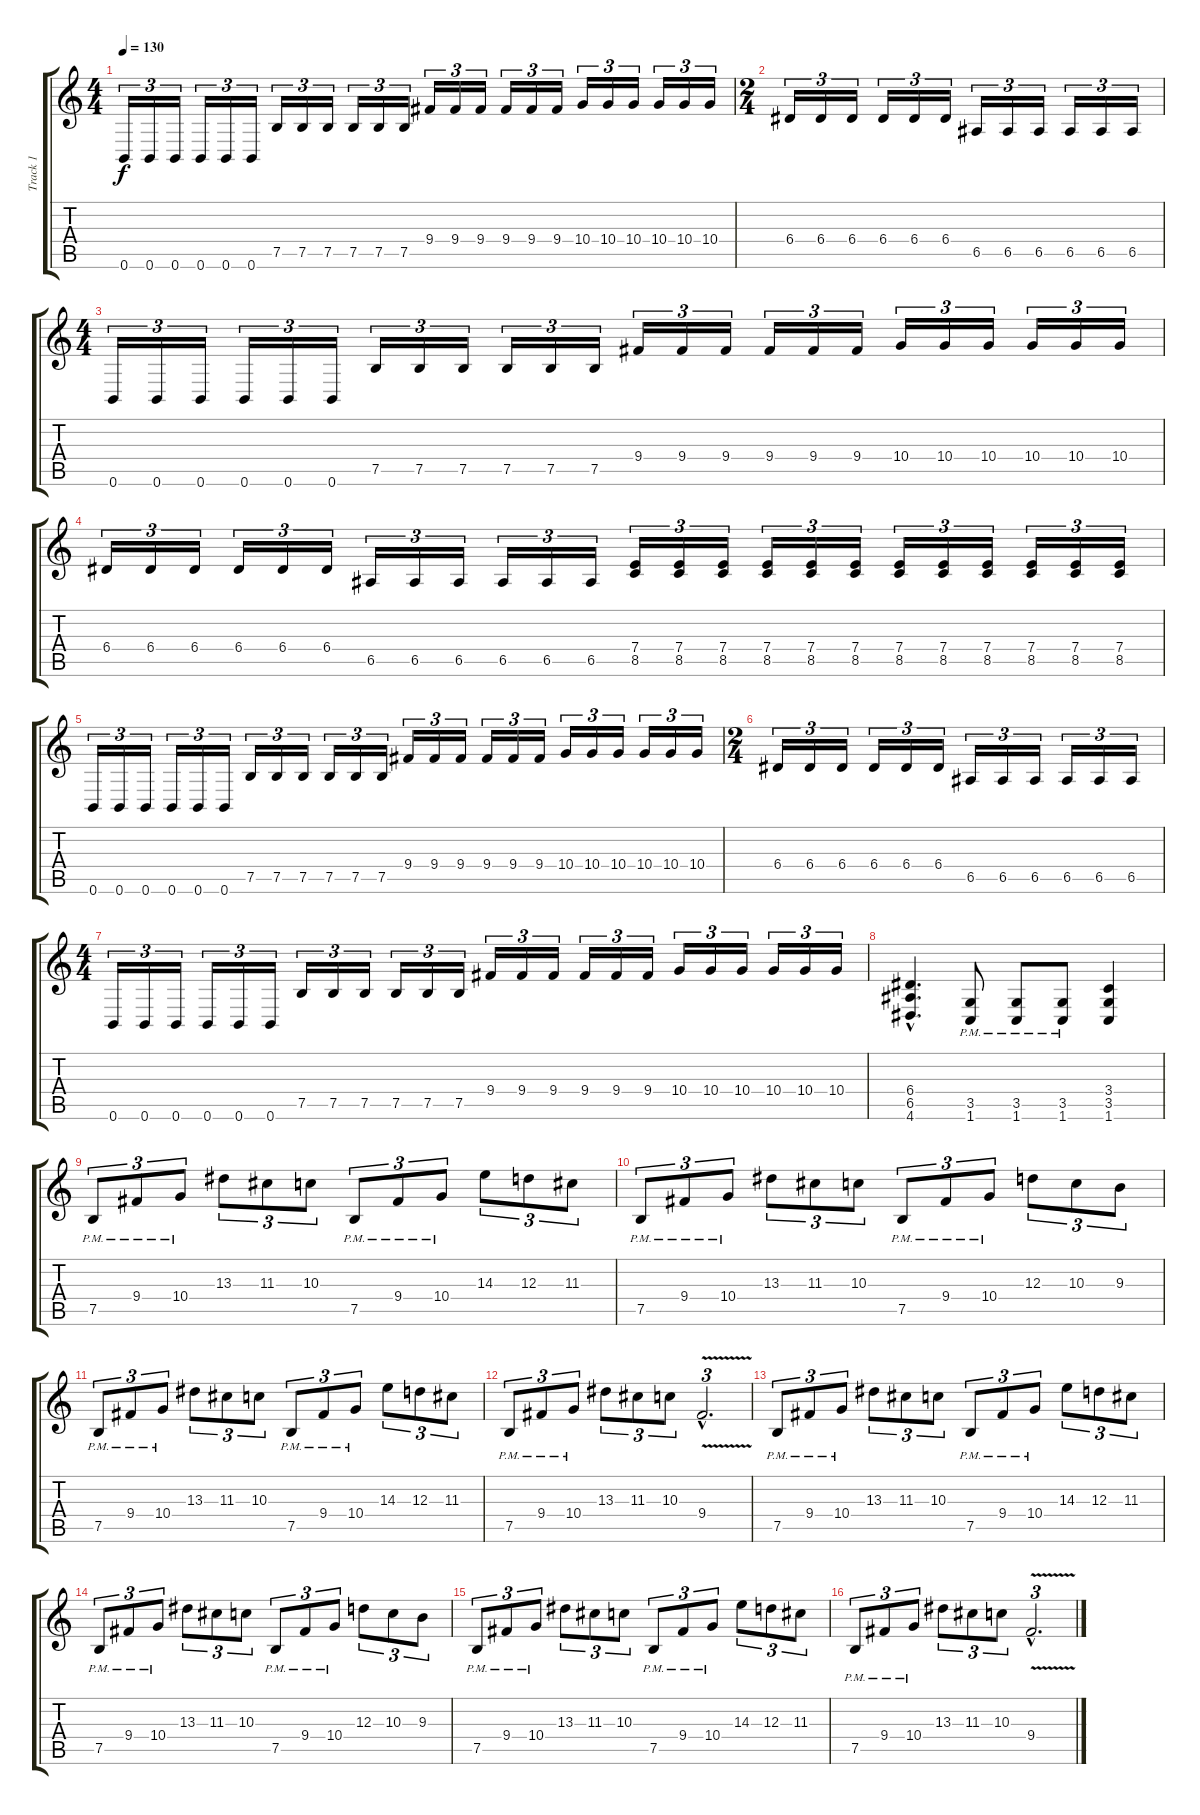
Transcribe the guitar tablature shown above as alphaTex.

\track ("Track 1" "Track 1") {instrument distortionguitar}
\staff {score tabs}
\tuning (B3 Gb3 D3 A2 E2 B1) {hide}
\ts (4 4)
\tempo 130
\clef g2
\ks c
0.6.16{tu (3 2) dy f} 0.6.16{tu (3 2)} 0.6.16{tu (3 2)} 0.6.16{tu (3 2)} 0.6.16{tu (3 2)} 0.6.16{tu (3 2)} 7.5.16{tu (3 2)} 7.5.16{tu (3 2)} 7.5.16{tu (3 2)} 7.5.16{tu (3 2)} 7.5.16{tu (3 2)} 7.5.16{tu (3 2)} 9.4.16{tu (3 2)} 9.4.16{tu (3 2)} 9.4.16{tu (3 2)} 9.4.16{tu (3 2)} 9.4.16{tu (3 2)} 9.4.16{tu (3 2)} 10.4.16{tu (3 2)} 10.4.16{tu (3 2)} 10.4.16{tu (3 2)} 10.4.16{tu (3 2)} 10.4.16{tu (3 2)} 10.4.16{tu (3 2)} |
\ts (2 4)
6.4.16{tu (3 2)} 6.4.16{tu (3 2)} 6.4.16{tu (3 2)} 6.4.16{tu (3 2)} 6.4.16{tu (3 2)} 6.4.16{tu (3 2)} 6.5.16{tu (3 2)} 6.5.16{tu (3 2)} 6.5.16{tu (3 2)} 6.5.16{tu (3 2)} 6.5.16{tu (3 2)} 6.5.16{tu (3 2)} |
\ts (4 4)
0.6.16{tu (3 2)} 0.6.16{tu (3 2)} 0.6.16{tu (3 2)} 0.6.16{tu (3 2)} 0.6.16{tu (3 2)} 0.6.16{tu (3 2)} 7.5.16{tu (3 2)} 7.5.16{tu (3 2)} 7.5.16{tu (3 2)} 7.5.16{tu (3 2)} 7.5.16{tu (3 2)} 7.5.16{tu (3 2)} 9.4.16{tu (3 2)} 9.4.16{tu (3 2)} 9.4.16{tu (3 2)} 9.4.16{tu (3 2)} 9.4.16{tu (3 2)} 9.4.16{tu (3 2)} 10.4.16{tu (3 2)} 10.4.16{tu (3 2)} 10.4.16{tu (3 2)} 10.4.16{tu (3 2)} 10.4.16{tu (3 2)} 10.4.16{tu (3 2)} |
6.4.16{tu (3 2)} 6.4.16{tu (3 2)} 6.4.16{tu (3 2)} 6.4.16{tu (3 2)} 6.4.16{tu (3 2)} 6.4.16{tu (3 2)} 6.5.16{tu (3 2)} 6.5.16{tu (3 2)} 6.5.16{tu (3 2)} 6.5.16{tu (3 2)} 6.5.16{tu (3 2)} 6.5.16{tu (3 2)} (7.4 8.5).16{tu (3 2)} (7.4 8.5).16{tu (3 2)} (7.4 8.5).16{tu (3 2)} (7.4 8.5).16{tu (3 2)} (7.4 8.5).16{tu (3 2)} (7.4 8.5).16{tu (3 2)} (7.4 8.5).16{tu (3 2)} (7.4 8.5).16{tu (3 2)} (7.4 8.5).16{tu (3 2)} (7.4 8.5).16{tu (3 2)} (7.4 8.5).16{tu (3 2)} (7.4 8.5).16{tu (3 2)} |
0.6.16{tu (3 2)} 0.6.16{tu (3 2)} 0.6.16{tu (3 2)} 0.6.16{tu (3 2)} 0.6.16{tu (3 2)} 0.6.16{tu (3 2)} 7.5.16{tu (3 2)} 7.5.16{tu (3 2)} 7.5.16{tu (3 2)} 7.5.16{tu (3 2)} 7.5.16{tu (3 2)} 7.5.16{tu (3 2)} 9.4.16{tu (3 2)} 9.4.16{tu (3 2)} 9.4.16{tu (3 2)} 9.4.16{tu (3 2)} 9.4.16{tu (3 2)} 9.4.16{tu (3 2)} 10.4.16{tu (3 2)} 10.4.16{tu (3 2)} 10.4.16{tu (3 2)} 10.4.16{tu (3 2)} 10.4.16{tu (3 2)} 10.4.16{tu (3 2)} |
\ts (2 4)
6.4.16{tu (3 2)} 6.4.16{tu (3 2)} 6.4.16{tu (3 2)} 6.4.16{tu (3 2)} 6.4.16{tu (3 2)} 6.4.16{tu (3 2)} 6.5.16{tu (3 2)} 6.5.16{tu (3 2)} 6.5.16{tu (3 2)} 6.5.16{tu (3 2)} 6.5.16{tu (3 2)} 6.5.16{tu (3 2)} |
\ts (4 4)
0.6.16{tu (3 2)} 0.6.16{tu (3 2)} 0.6.16{tu (3 2)} 0.6.16{tu (3 2)} 0.6.16{tu (3 2)} 0.6.16{tu (3 2)} 7.5.16{tu (3 2)} 7.5.16{tu (3 2)} 7.5.16{tu (3 2)} 7.5.16{tu (3 2)} 7.5.16{tu (3 2)} 7.5.16{tu (3 2)} 9.4.16{tu (3 2)} 9.4.16{tu (3 2)} 9.4.16{tu (3 2)} 9.4.16{tu (3 2)} 9.4.16{tu (3 2)} 9.4.16{tu (3 2)} 10.4.16{tu (3 2)} 10.4.16{tu (3 2)} 10.4.16{tu (3 2)} 10.4.16{tu (3 2)} 10.4.16{tu (3 2)} 10.4.16{tu (3 2)} |
(6.4{hac} 6.5{hac} 4.6{hac}).4{d} (3.5{pm} 1.6{pm}).8 (3.5{pm} 1.6{pm}).8 (3.5{pm} 1.6{pm}).8 (3.4 3.5 1.6).4 |
7.5{pm}.8{tu (3 2)} 9.4{pm}.8{tu (3 2)} 10.4{pm}.8{tu (3 2)} 13.3.8{tu (3 2)} 11.3.8{tu (3 2)} 10.3.8{tu (3 2)} 7.5{pm}.8{tu (3 2)} 9.4{pm}.8{tu (3 2)} 10.4{pm}.8{tu (3 2)} 14.3.8{tu (3 2)} 12.3.8{tu (3 2)} 11.3.8{tu (3 2)} |
7.5{pm}.8{tu (3 2)} 9.4{pm}.8{tu (3 2)} 10.4{pm}.8{tu (3 2)} 13.3.8{tu (3 2)} 11.3.8{tu (3 2)} 10.3.8{tu (3 2)} 7.5{pm}.8{tu (3 2)} 9.4{pm}.8{tu (3 2)} 10.4{pm}.8{tu (3 2)} 12.3.8{tu (3 2)} 10.3.8{tu (3 2)} 9.3.8{tu (3 2)} |
7.5{pm}.8{tu (3 2)} 9.4{pm}.8{tu (3 2)} 10.4{pm}.8{tu (3 2)} 13.3.8{tu (3 2)} 11.3.8{tu (3 2)} 10.3.8{tu (3 2)} 7.5{pm}.8{tu (3 2)} 9.4{pm}.8{tu (3 2)} 10.4{pm}.8{tu (3 2)} 14.3.8{tu (3 2)} 12.3.8{tu (3 2)} 11.3.8{tu (3 2)} |
7.5{pm}.8{tu (3 2)} 9.4{pm}.8{tu (3 2)} 10.4{pm}.8{tu (3 2)} 13.3.8{tu (3 2)} 11.3.8{tu (3 2)} 10.3.8{tu (3 2)} 9.4{v hac}.2{d tu (3 2)} |
7.5{pm}.8{tu (3 2)} 9.4{pm}.8{tu (3 2)} 10.4{pm}.8{tu (3 2)} 13.3.8{tu (3 2)} 11.3.8{tu (3 2)} 10.3.8{tu (3 2)} 7.5{pm}.8{tu (3 2)} 9.4{pm}.8{tu (3 2)} 10.4{pm}.8{tu (3 2)} 14.3.8{tu (3 2)} 12.3.8{tu (3 2)} 11.3.8{tu (3 2)} |
7.5{pm}.8{tu (3 2)} 9.4{pm}.8{tu (3 2)} 10.4{pm}.8{tu (3 2)} 13.3.8{tu (3 2)} 11.3.8{tu (3 2)} 10.3.8{tu (3 2)} 7.5{pm}.8{tu (3 2)} 9.4{pm}.8{tu (3 2)} 10.4{pm}.8{tu (3 2)} 12.3.8{tu (3 2)} 10.3.8{tu (3 2)} 9.3.8{tu (3 2)} |
7.5{pm}.8{tu (3 2)} 9.4{pm}.8{tu (3 2)} 10.4{pm}.8{tu (3 2)} 13.3.8{tu (3 2)} 11.3.8{tu (3 2)} 10.3.8{tu (3 2)} 7.5{pm}.8{tu (3 2)} 9.4{pm}.8{tu (3 2)} 10.4{pm}.8{tu (3 2)} 14.3.8{tu (3 2)} 12.3.8{tu (3 2)} 11.3.8{tu (3 2)} |
7.5{pm}.8{tu (3 2)} 9.4{pm}.8{tu (3 2)} 10.4{pm}.8{tu (3 2)} 13.3.8{tu (3 2)} 11.3.8{tu (3 2)} 10.3.8{tu (3 2)} 9.4{v hac}.2{d tu (3 2)}
